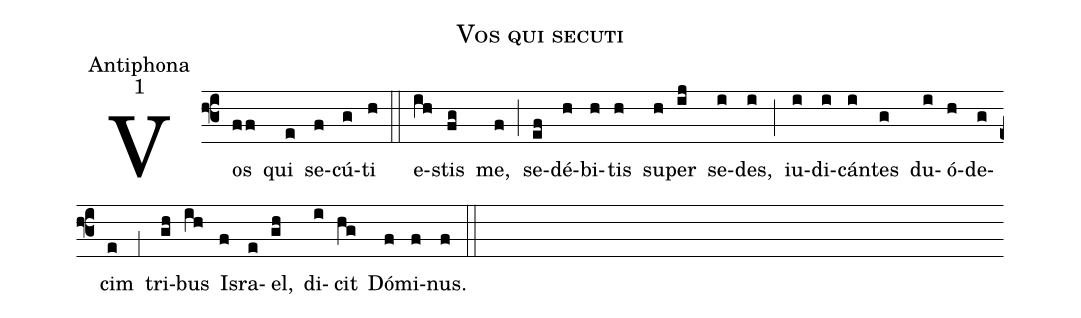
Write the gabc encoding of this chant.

name:Vos qui secuti;
office-part:Antiphona;
mode:1;
%%
(f3) Vos(ff) qui(e) se(f)cú(g)ti(h) (::)
e(ih)stis(fg) me,(f) (;) se(ef)dé(h)bi(h)tis(h) su(h)per(ij) se(i)des,(i) (;) iu(i)di(i)cán(i)tes(g) du(i)ó(h)de(g)cim(e) (,1) tri(gh)bus(ih) Is(f)ra(e)el,(gh) di(i)cit(hg) Dó(f)mi(f)nus.(f) (::)
